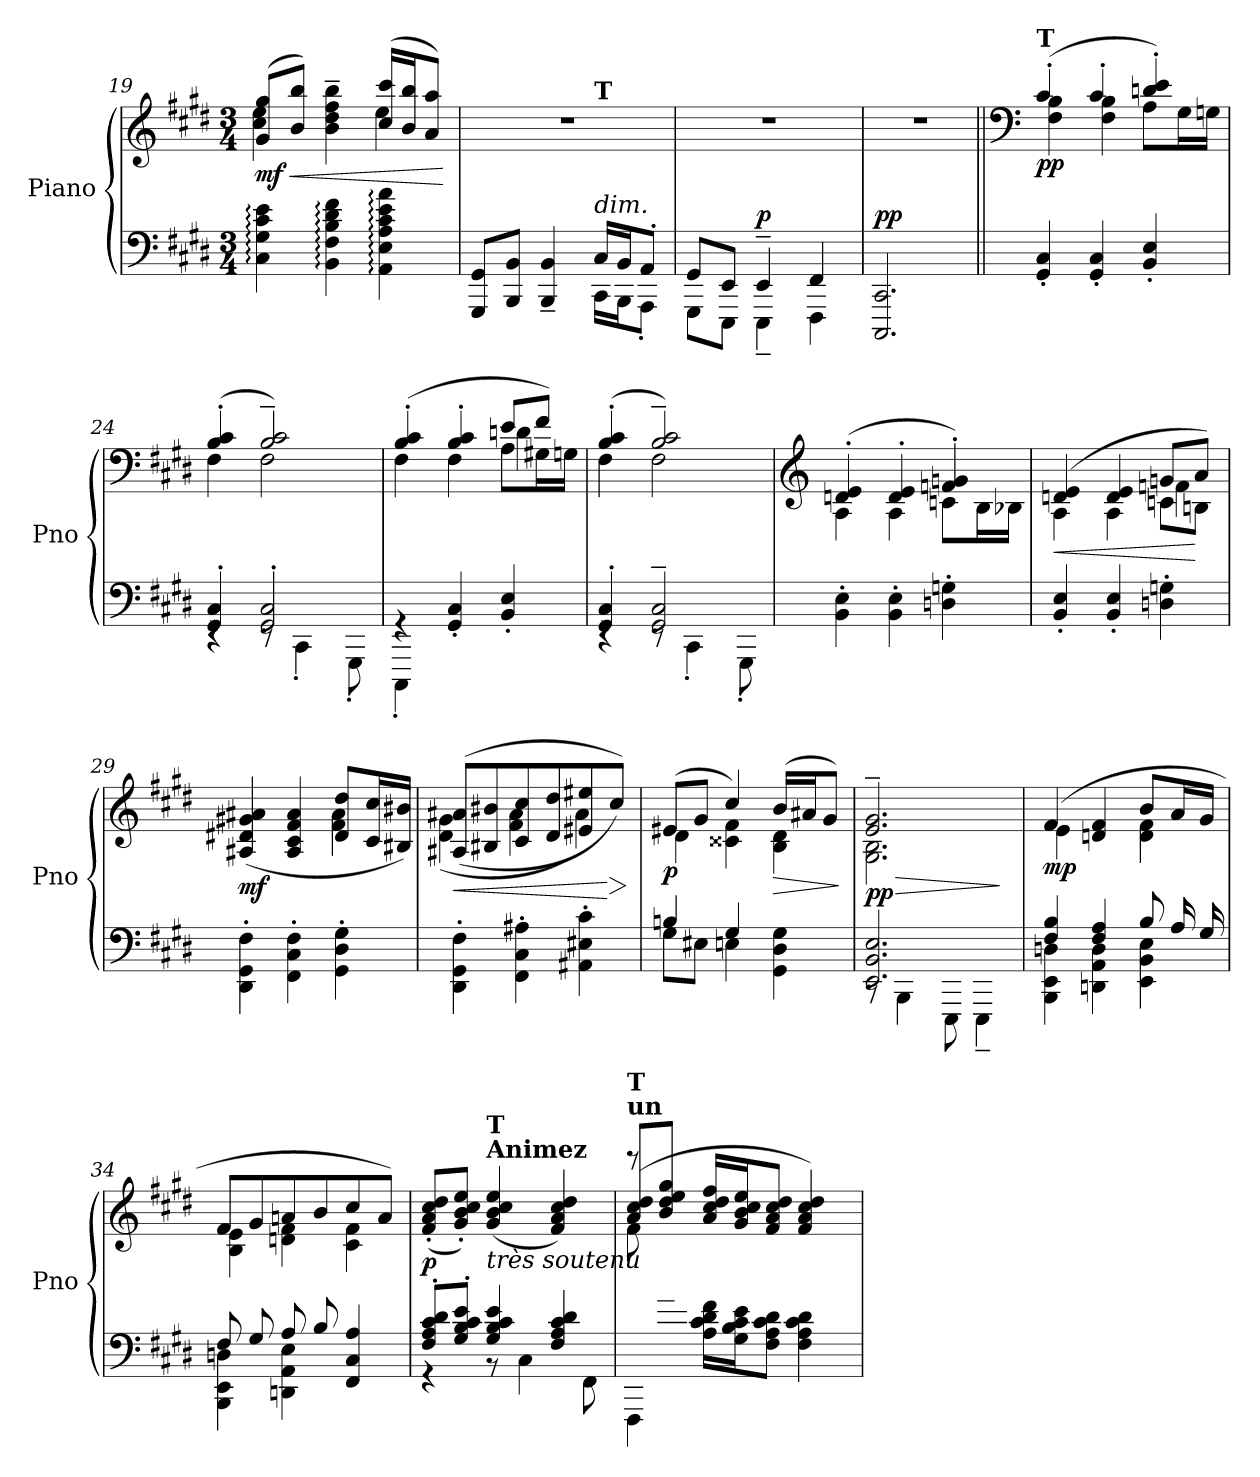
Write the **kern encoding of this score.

**kern	**kern	**dynam
*part1	*part1	*part1
*staff2	*staff1	*staff1/2
*I"Piano	*	*
*I'Pno	*	*
*clefF4	*clefG2	*
*k[f#c#g#d#]	*k[f#c#g#d#]	*
*M3/4	*M3/4	*
=19	=19	=19
!	!	!LO:HP:b
*	*^	*
!	!	!	!LO:DY:n=1:b
4C#\: 4G#\: 4c#\: 4e\:	(>8g#/ 8gg#/L	4cc#\ 4ee\	< mf
.	8b/ 8bb/J)	.	.
4BB\: 4F#\: 4B\: 4d#\: 4f#\:	4b\~ 4dd#\~ 4ff#\~ 4bb\~	4ryy	.
4AA\: 4E\: 4A\: 4c#\: 4e\: 4a\:	(>16cc#/ 16ccc#/LL	4ee\	.
.	16b/ 16bb/J	.	.
.	8a/ 8aa/J)	.	.
*	*v	*v	*
.	.	[
=20	=20	=20
*^	*	*
!	!	!LO:TX:a:t=retenu	!
*	*	*^	*
8GGG#/ 8GG#/L	2reyy	2.r	2ryy	.
8BBB/ 8BB/J	.	.	.	.
4BBB/~ 4BB/~	.	.	.	.
!	!	!	!LO:TX:a:B:t=T	!
!LO:TX:a:i:t=dim.	!	!	!	!
16C#/LL	16CC#\LL	.	4ryy	.
16BB/J	16BBB\J	.	.	.
8AA'/J	8AAA'\J	.	.	.
*	*	*v	*v	*
=21	=21	=21	=21
8GG#/L	8GGG#\L	2.r	.
8EE/J	8EEE\J	.	.
!	!	!	!LO:DY:a=2
4EE~/	4EEE~\	.	p
4FF#/	4FFF#\	.	.
=22	=22	=22	=22
!	!	!	!LO:DY:a=2
*v	*v	*	*
2.CCC#/ 2.CC#/	2.r	pp
!!LO:PB:g=z
=23||	=23||	=23||
*	*clefF4	*
*	*^	*
!	!LO:TX:a:B:t=T	!	!
!	!	!	!LO:DY:b
4GG#/' 4C#/'	(>4c#'/	4F#\ 4B\	pp
4GG#/' 4C#/'	4c#'/	4F#\ 4B\	.
4BB/' 4E/'	4dn/' 4e/')	8A\L	.
.	.	16G#\L	.
.	.	16Gn\JJ	.
=24	=24	=24	=24
*^	*	*	*
4GG#/' 4C#/'	4rEE	(>4B/' 4c#/'	4F#\	.
2GG#/' 2C#/'	8rEE	2B/~ 2c#/~)	2F#\	.
.	4CC#'\	.	.	.
.	8GGG#'\	.	.	.
=25	=25	=25	=25	=25
*	*	*	*^	*
4rGG	4CCC#'\	(>4B/' 4c#/'	4F#\	2ryy	.
4GG#/' 4C#/'	2rGGyy	4B/' 4c#/'	4F#\	.	.
4BB/' 4E/'	.	8e/L	8A\L	4dn\	.
.	.	8f#/J)	16G#X\L	.	.
.	.	.	16Gn\JJ	.	.
*	*	*	*v	*v	*
=26	=26	=26	=26	=26
4GG#/' 4C#/'	4rEE	(>4B/' 4c#/'	4F#\	.
2GG#/~ 2C#/~	8rEE	2B/~ 2c#/~)	2F#\	.
.	4CC#'\	.	.	.
.	8GGG#'\	.	.	.
*v	*v	*	*	*
=27	=27	=27	=27
*	*clefG2	*	*
4BB\' 4E\'	(>4dn/' 4e/'	4A\	.
4BB\' 4E\'	4d/' 4e/'	4A\	.
4Dn\' 4Gn\'	4fn/' 4gn/')	8cn\L	.
.	.	16B\L	.
.	.	16B-X\JJ	.
!!LO:LB:g=z
=28	=28	=28	=28
!	!	!	!LO:HP:b
*	*	*^	*
4BB/' 4E/'	(>4dn/ 4e/	4A\	2ryy	<
4BB/' 4E/'	4d/ 4e/	4A\	.	.
4Dn\' 4Gn\'	8gn/L	8cn\L	4fn\	.
.	8a/J)	8Bn\J	.	[
*	*	*v	*v	*
=29	=29	=29	=29
!	!	!	!LO:DY:b
4DD#\' 4GG#\' 4F#\'	(>4A#X/ 4d#X/ 4g#X/ 4a#X/	2rcccyy	mf
4FF#\' 4C#\' 4F#\'	4A#/ 4c#/ 4f#/ 4a#/	.	.
4GG#\' 4D#\' 4G#\'	8d#/ 8dd#/L	4f#\ 4a#\	.
.	16c#/ 16cc#/L	.	.
.	16B#X/ 16b#X/JJ)	.	.
=30	=30	=30	=30
!	!	!	!LO:HP:b
4DD#\' 4GG#\' 4F#\'	(>(>8A#X/ 8a#X/L	(<4d#\ 4g#\	<
.	8B#X/ 8b#X/	.	.
4FF#\' 4C#\' 4A#X\'	8c#/ 8cc#/	4f#\ 4a#\	.
.	8d#/ 8dd#/	.	.
4AA#X\' 4E#X\' 4c#\'	8e#X/ 8ee#X/	4a#\)	.
!	!	!	!LO:HP:n=1:b
.	8cc#/J))	.	[ >
*	*v	*v	*
.	.	]
=31	=31	=31
*^	*^	*
!	!	!	!	!LO:DY:b
4Bn/	8G#\L	(>8e#X/L	4d#\	p
.	8E#X\J	8g#/J	.	.
4G#/	4En\	4cc#/)	4c##X\ 4f#\	.
!	!	!	!	!LO:HP:b
4rFyy	4GG#\ 4D#\ 4G#\	(>16b/LL	4B\ 4d#\	>
.	.	16a#X/J	.	.
.	.	8g#/J)	.	.
*v	*v	*	*	*
*	*v	*v	*
.	.	]
=32	=32	=32
*^	*	*
!	!	!	!LO:HP:b
*	*	*^	*
!	!	!	!	!LO:DY:n=1:b
2.EE/ 2.BB/ 2.E/	8rCC	2.e/~ 2.g#/~	2.G#\ 2.B\	> pp
.	4BBB\	.	.	.
.	8EEE\	.	.	.
.	4EEE~\	.	.	.
*v	*v	*	*	*
*	*v	*v	*
.	.	]
!!LO:LB:g=z
=33	=33	=33
*^	*^	*
!	!	!	!	!LO:DY:b
4F#/ 4B/	4BBB\ 4EE\ 4Dn\	(>4f#/	4e\	mp
4F#/ 4A/	4DDn\ 4AA\ 4D\	4dn/ 4f#/	4rcyy	.
8B/	4EE\ 4BB\ 4E\	8b/L	4d\ 4f#\	.
16A/	.	16a/L	.	.
16G#/	.	16g#/JJ	.	.
=34	=34	=34	=34	=34
8F#/	4BBB\ 4EE\ 4Dn\	8f#/L	4B\ 4e\	.
8G#/	.	8g#/	.	.
8A/	4DDn\ 4AA\ 4E\	8an/	4dn\ 4f#\	.
8B/	.	8b/	.	.
4FF#/ 4C#/ 4A/	4rEEyy	8cc#/	4c#\ 4f#\	.
.	.	8a/J)	.	.
*	*	*v	*v	*
=35	=35	=35	=35
!	!	!	!LO:DY:a=2
8F#/' 8A/' 8c#/' 8d#/'L	4r	(>8f#/' 8a/' 8cc#/' 8dd#/'L	p
8G#/' 8B/' 8c#/' 8e/'J	.	8g#/' 8b/' 8cc#/' 8ee/'J)	.
!	!	!LO:TX:a:B:t=Animez	!
!	!	!LO:TX:a:B:t=T	!
!	!	!LO:TX:b:i:t=très soutenu	!
4G#/ 4B/ 4c#/ 4e/	8r	(>4g#/ 4b/ 4cc#/ 4ee/	.
.	4C#\	.	.
4F#/ 4A/ 4c#/ 4d#/	.	4f#/ 4a/ 4cc#/ 4dd#/)	.
.	8FF#\	.	.
=36	=36	=36	=36
*	*	*^	*
*	*	*	*^	*
!	!	!LO:TX:a:B:t=un	!	!	!
!	!	!LO:TX:a:B:t=T	!	!	!
8ryy	4FFF#\	(>8a/ 8cc#/ 8dd#/L	8reee	8f#\L	.
8B/ 8d#/ 8e/ 8g#/J	.	8b/ 8dd#/ 8ee/ 8gg#/J	2ryy	2ryy	.
16A\ 16c#\ 16d#\ 16f#\LL	2ryy	16a/ 16cc#/ 16dd#/ 16ff#/LL	.	.	.
16G#\ 16B\ 16c#\ 16e\J	.	16g#/ 16b/ 16cc#/ 16ee/J	.	.	.
8F#\ 8A\ 8c#\ 8d#\J	.	8f#/ 8a/ 8cc#/ 8dd#/J	.	.	.
4F#\ 4A\ 4c#\ 4d#\	.	4f#/ 4a/ 4cc#/ 4dd#/)	.	.	.
.	.	.	8ryy	8ryy	.
*v	*v	*	*	*	*
*	*v	*v	*v	*
=	=	=
*-	*-	*-
